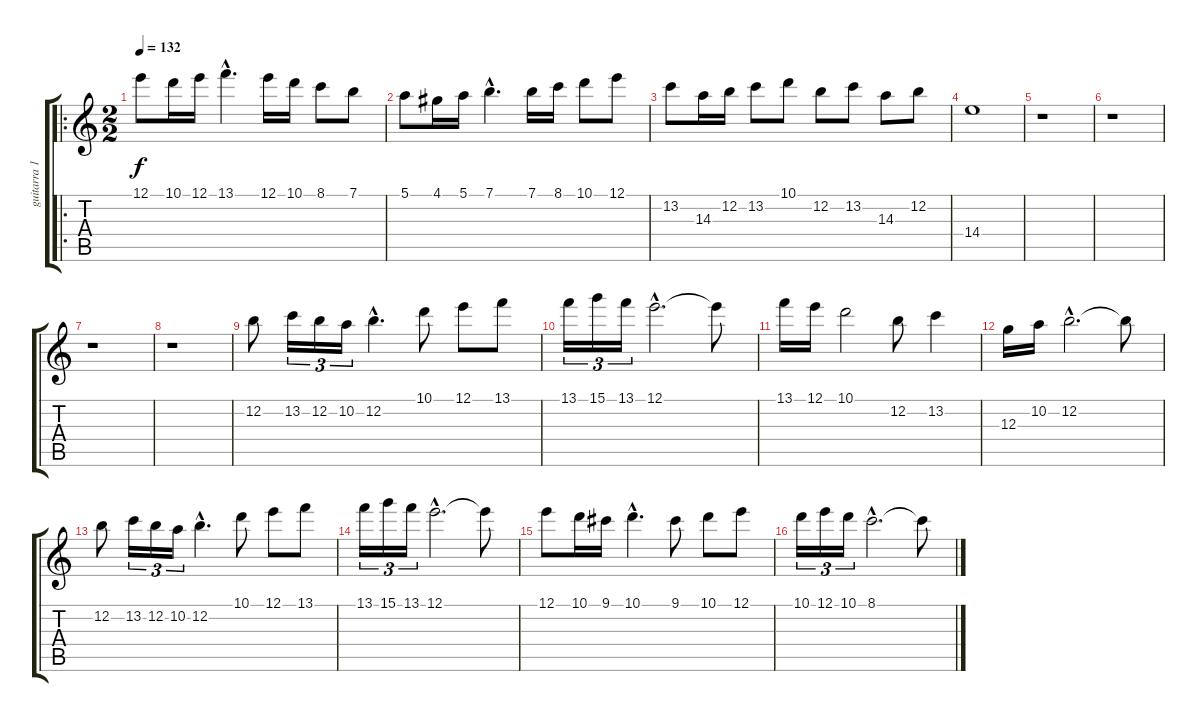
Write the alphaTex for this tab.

\track ("guitarra 1  " "guitarra 1") {instrument acousticguitarnylon}
\staff {score tabs}
\tuning (E4 B3 G3 D3 A2 E2) {hide}
\ro
\ts (2 2)
\tempo 132
\clef g2
\ks c
12.1.8{dy f instrument acousticguitarnylon} 10.1.16 12.1.16 13.1{hac}.4{d} 12.1.16 10.1.16 8.1.8 7.1.8 |
5.1.8 4.1.16 5.1.16 7.1{hac}.4{d} 7.1.16 8.1.16 10.1.8 12.1.8 |
13.2.8 14.3.16 12.2.16 13.2.8 10.1.8 12.2.8 13.2.8 14.3.8 12.2.8 |
14.4.1 |
r.1 |
r.1 |
r.1 |
r.1 |
12.2.8 13.2.16{tu (3 2)} 12.2.16{tu (3 2)} 10.2.16{tu (3 2)} 12.2{hac}.4{d} 10.1.8 12.1.8 13.1.8 |
13.1.16{tu (3 2)} 15.1.16{tu (3 2)} 13.1.16{tu (3 2)} 12.1{hac}.2{d} 12.1{t}.8 |
13.1.16 12.1.16 10.1.2 12.2.8 13.2.4 |
12.3.16 10.2.16 12.2{hac}.2{d} 12.2{t}.8 |
12.2.8 13.2.16{tu (3 2)} 12.2.16{tu (3 2)} 10.2.16{tu (3 2)} 12.2{hac}.4{d} 10.1.8 12.1.8 13.1.8 |
13.1.16{tu (3 2)} 15.1.16{tu (3 2)} 13.1.16{tu (3 2)} 12.1{hac}.2{d} 12.1{t}.8 |
12.1.8 10.1.16 9.1.16 10.1{hac}.4{d} 9.1.8 10.1.8 12.1.8 |
10.1.16{tu (3 2)} 12.1.16{tu (3 2)} 10.1.16{tu (3 2)} 8.1{hac}.2{d} 8.1{t}.8
